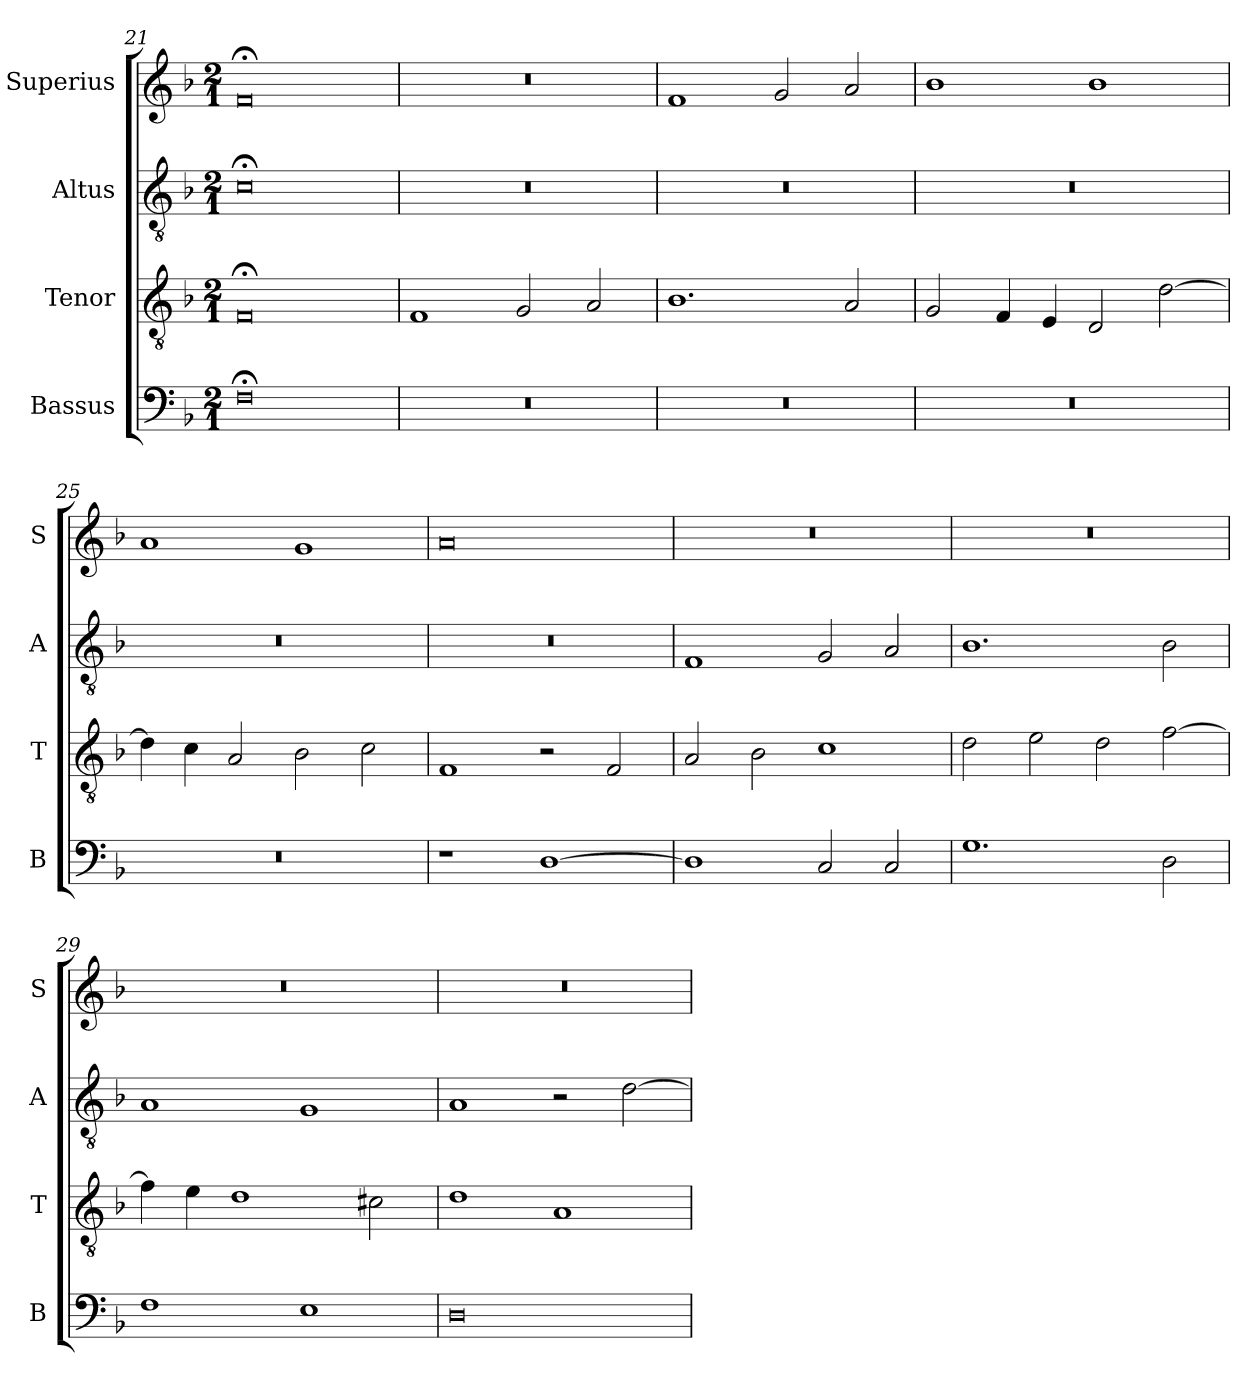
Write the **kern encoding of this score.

**kern	**kern	**kern	**kern
*part4	*part3	*part2	*part1
*staff4	*staff3	*staff2	*staff1
*I"Bassus	*I"Tenor	*I"Altus	*I"Superius
*I'B	*I'T	*I'A	*I'S
*clefF4	*clefGv2	*clefGv2	*clefG2
*k[b-]	*k[b-]	*k[b-]	*k[b-]
*M2/1	*M2/1	*M2/1	*M2/1
=21	=21	=21	=21
0F;<	0F;<	0c;<	0f;<
=22	=22	=22	=22
0r	1F	0r	0r
.	2G/	.	.
.	2A/	.	.
=23	=23	=23	=23
0r	1.B-	0r	1f
.	.	.	2g/
.	2A/	.	2a/
=24	=24	=24	=24
0r	2G/	0r	1b-
.	4F/	.	.
.	4E/	.	.
.	2D/	.	1b-
.	[2d\	.	.
=25	=25	=25	=25
0r	4d\]	0r	1a
.	4c\	.	.
.	2A/	.	.
.	2B-\	.	1g
.	2c\	.	.
=26	=26	=26	=26
1r	1F	0r	0a
[1D	2r	.	.
.	2F/	.	.
=27	=27	=27	=27
1D]	2A/	1F	0r
.	2B-\	.	.
2C/	1c	2G/	.
2C/	.	2A/	.
=28	=28	=28	=28
1.G	2d\	1.B-	0r
.	2e\	.	.
.	2d\	.	.
2D\	[2f\	2B-\	.
=29	=29	=29	=29
1F	4f\]	1A	0r
.	4e\	.	.
.	1d	.	.
1E	.	1G	.
.	2c#X\	.	.
=30	=30	=30	=30
0D	1d	1A	0r
.	1A	2r	.
.	.	[2d\	.
=	=	=	=
*-	*-	*-	*-
